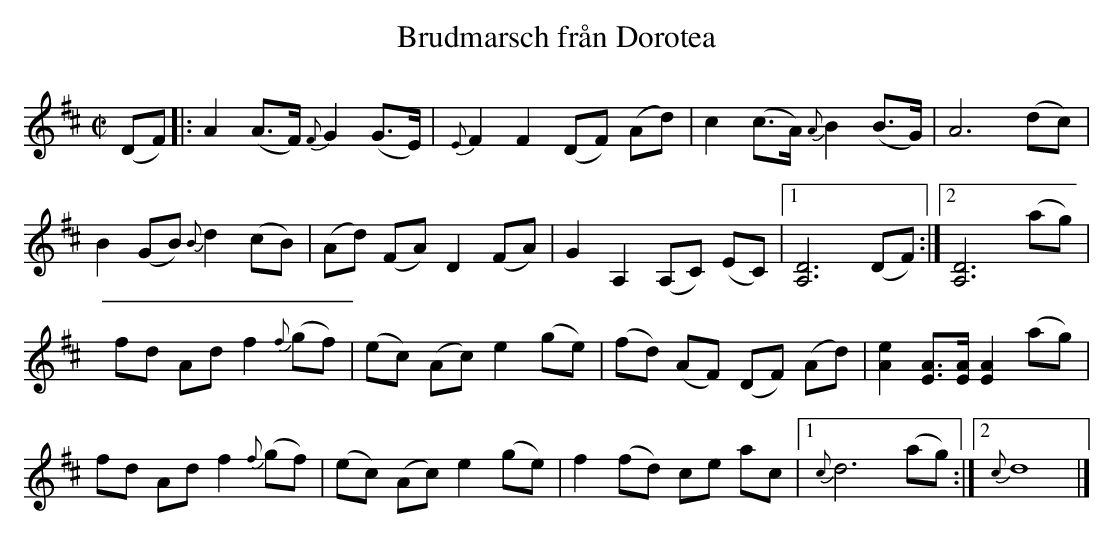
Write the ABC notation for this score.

X:1
T: Brudmarsch från Dorotea
M: C|
L: 1/8
K: D
(DF) |: A2(A>F) {F}G2(G>E) | {E}F2F2 (DF) (Ad) | c2(c>A) {A}B2(B>G) | A6 (dc) |
B2(GB) {B}d2(cB) | (Ad) (FA) D2(FA) | G2A,2 (A,C) (EC) |1 [A,D]6(DF) :|2 [A,D]6(ag) |
fd Ad f2 {f}(gf) | (ec) (Ac) e2(ge) | (fd) (AF) (DF) (Ad) | [Ae]2[EA]>[EA] [EA]2(ag) |
fd Ad f2 {f}(gf) | (ec) (Ac) e2(ge) | f2(fd) ce ac |1 {c}d6(ag) :|2 {c}d8 |]
